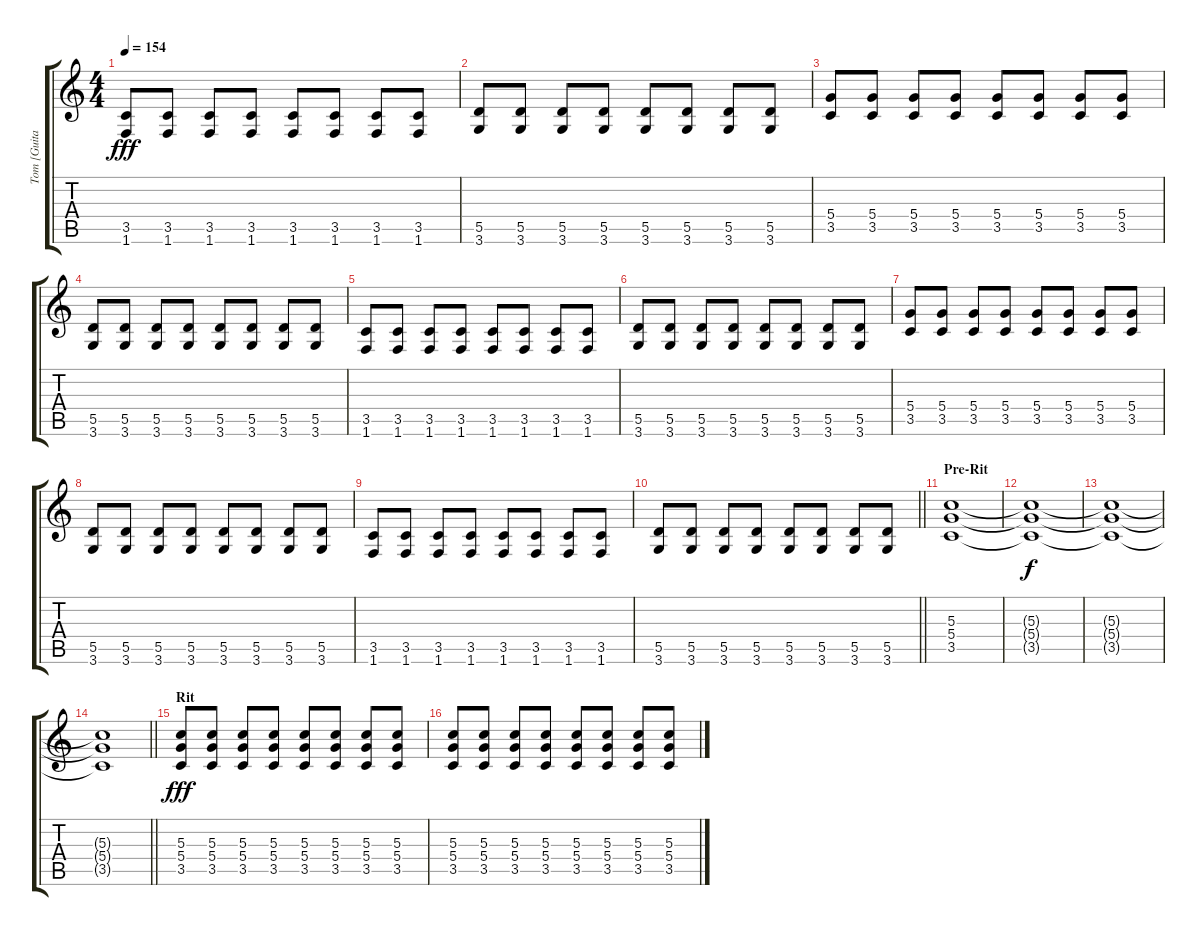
\track ("Tom [Guitar]" "Tom [Guita") {instrument overdrivenguitar}
\staff {score tabs}
\tuning (E4 B3 G3 D3 A2 E2) {hide}
\ts (4 4)
\tempo 154
\clef g2
\ks c
(3.5 1.6).8{dy fff} (3.5 1.6).8 (3.5 1.6).8 (3.5 1.6).8 (3.5 1.6).8 (3.5 1.6).8 (3.5 1.6).8 (3.5 1.6).8 |
(5.5 3.6).8 (5.5 3.6).8 (5.5 3.6).8 (5.5 3.6).8 (5.5 3.6).8 (5.5 3.6).8 (5.5 3.6).8 (5.5 3.6).8 |
(5.4 3.5).8 (5.4 3.5).8 (5.4 3.5).8 (5.4 3.5).8 (5.4 3.5).8 (5.4 3.5).8 (5.4 3.5).8 (5.4 3.5).8 |
(5.5 3.6).8 (5.5 3.6).8 (5.5 3.6).8 (5.5 3.6).8 (5.5 3.6).8 (5.5 3.6).8 (5.5 3.6).8 (5.5 3.6).8 |
(3.5 1.6).8 (3.5 1.6).8 (3.5 1.6).8 (3.5 1.6).8 (3.5 1.6).8 (3.5 1.6).8 (3.5 1.6).8 (3.5 1.6).8 |
(5.5 3.6).8 (5.5 3.6).8 (5.5 3.6).8 (5.5 3.6).8 (5.5 3.6).8 (5.5 3.6).8 (5.5 3.6).8 (5.5 3.6).8 |
(5.4 3.5).8 (5.4 3.5).8 (5.4 3.5).8 (5.4 3.5).8 (5.4 3.5).8 (5.4 3.5).8 (5.4 3.5).8 (5.4 3.5).8 |
(5.5 3.6).8 (5.5 3.6).8 (5.5 3.6).8 (5.5 3.6).8 (5.5 3.6).8 (5.5 3.6).8 (5.5 3.6).8 (5.5 3.6).8 |
(3.5 1.6).8 (3.5 1.6).8 (3.5 1.6).8 (3.5 1.6).8 (3.5 1.6).8 (3.5 1.6).8 (3.5 1.6).8 (3.5 1.6).8 |
\barLineRight lightlight
(5.5 3.6).8 (5.5 3.6).8 (5.5 3.6).8 (5.5 3.6).8 (5.5 3.6).8 (5.5 3.6).8 (5.5 3.6).8 (5.5 3.6).8 |
\section ("" "Pre-Rit")
(5.3 5.4 3.5).1 |
(5.3{t} 5.4{t} 3.5{t}).1{dy f} |
(5.3{t} 5.4{t} 3.5{t}).1 |
\barLineRight lightlight
(5.3{t} 5.4{t} 3.5{t}).1 |
\section ("" "Rit")
(5.3 5.4 3.5).8{dy fff} (5.3 5.4 3.5).8 (5.3 5.4 3.5).8 (5.3 5.4 3.5).8 (5.3 5.4 3.5).8 (5.3 5.4 3.5).8 (5.3 5.4 3.5).8 (5.3 5.4 3.5).8 |
(5.3 5.4 3.5).8 (5.3 5.4 3.5).8 (5.3 5.4 3.5).8 (5.3 5.4 3.5).8 (5.3 5.4 3.5).8 (5.3 5.4 3.5).8 (5.3 5.4 3.5).8 (5.3 5.4 3.5).8
